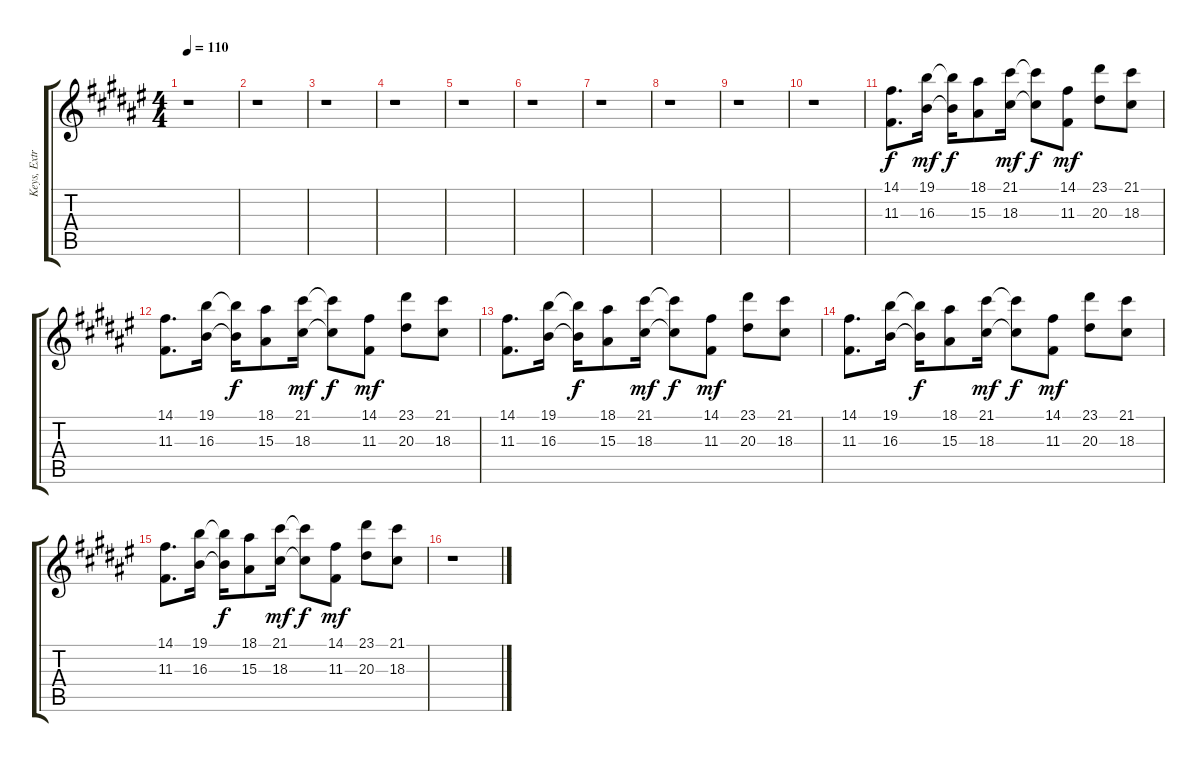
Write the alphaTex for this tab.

\track ("Keys, Extra Guitar, Etc." "Keys, Extr") {instrument brightacousticpiano}
\staff {score tabs}
\tuning (E4 B3 G3 D3 A2 E2) {hide}
\ts (4 4)
\tempo 110
\clef g2
\ks f#
r.1{dy f} |
r.1 |
r.1 |
r.1 |
r.1 |
r.1 |
r.1 |
r.1 |
r.1 |
r.1 |
(14.1 11.3).8{d instrument celesta} (19.1 16.3).16{dy mf} (19.1{t} 16.3{t}).16{dy f} (18.1 15.3).8 (21.1 18.3).16{dy mf} (21.1{t} 18.3{t}).8{dy f} (14.1 11.3).8{dy mf} (23.1 20.3).8 (21.1 18.3).8 |
(14.1 11.3).8{d} (19.1 16.3).16 (19.1{t} 16.3{t}).16{dy f} (18.1 15.3).8 (21.1 18.3).16{dy mf} (21.1{t} 18.3{t}).8{dy f} (14.1 11.3).8{dy mf} (23.1 20.3).8 (21.1 18.3).8 |
(14.1 11.3).8{d} (19.1 16.3).16 (19.1{t} 16.3{t}).16{dy f} (18.1 15.3).8 (21.1 18.3).16{dy mf} (21.1{t} 18.3{t}).8{dy f} (14.1 11.3).8{dy mf} (23.1 20.3).8 (21.1 18.3).8 |
(14.1 11.3).8{d} (19.1 16.3).16 (19.1{t} 16.3{t}).16{dy f} (18.1 15.3).8 (21.1 18.3).16{dy mf} (21.1{t} 18.3{t}).8{dy f} (14.1 11.3).8{dy mf} (23.1 20.3).8 (21.1 18.3).8 |
(14.1 11.3).8{d} (19.1 16.3).16 (19.1{t} 16.3{t}).16{dy f} (18.1 15.3).8 (21.1 18.3).16{dy mf} (21.1{t} 18.3{t}).8{dy f} (14.1 11.3).8{dy mf} (23.1 20.3).8 (21.1 18.3).8 |
r.1
